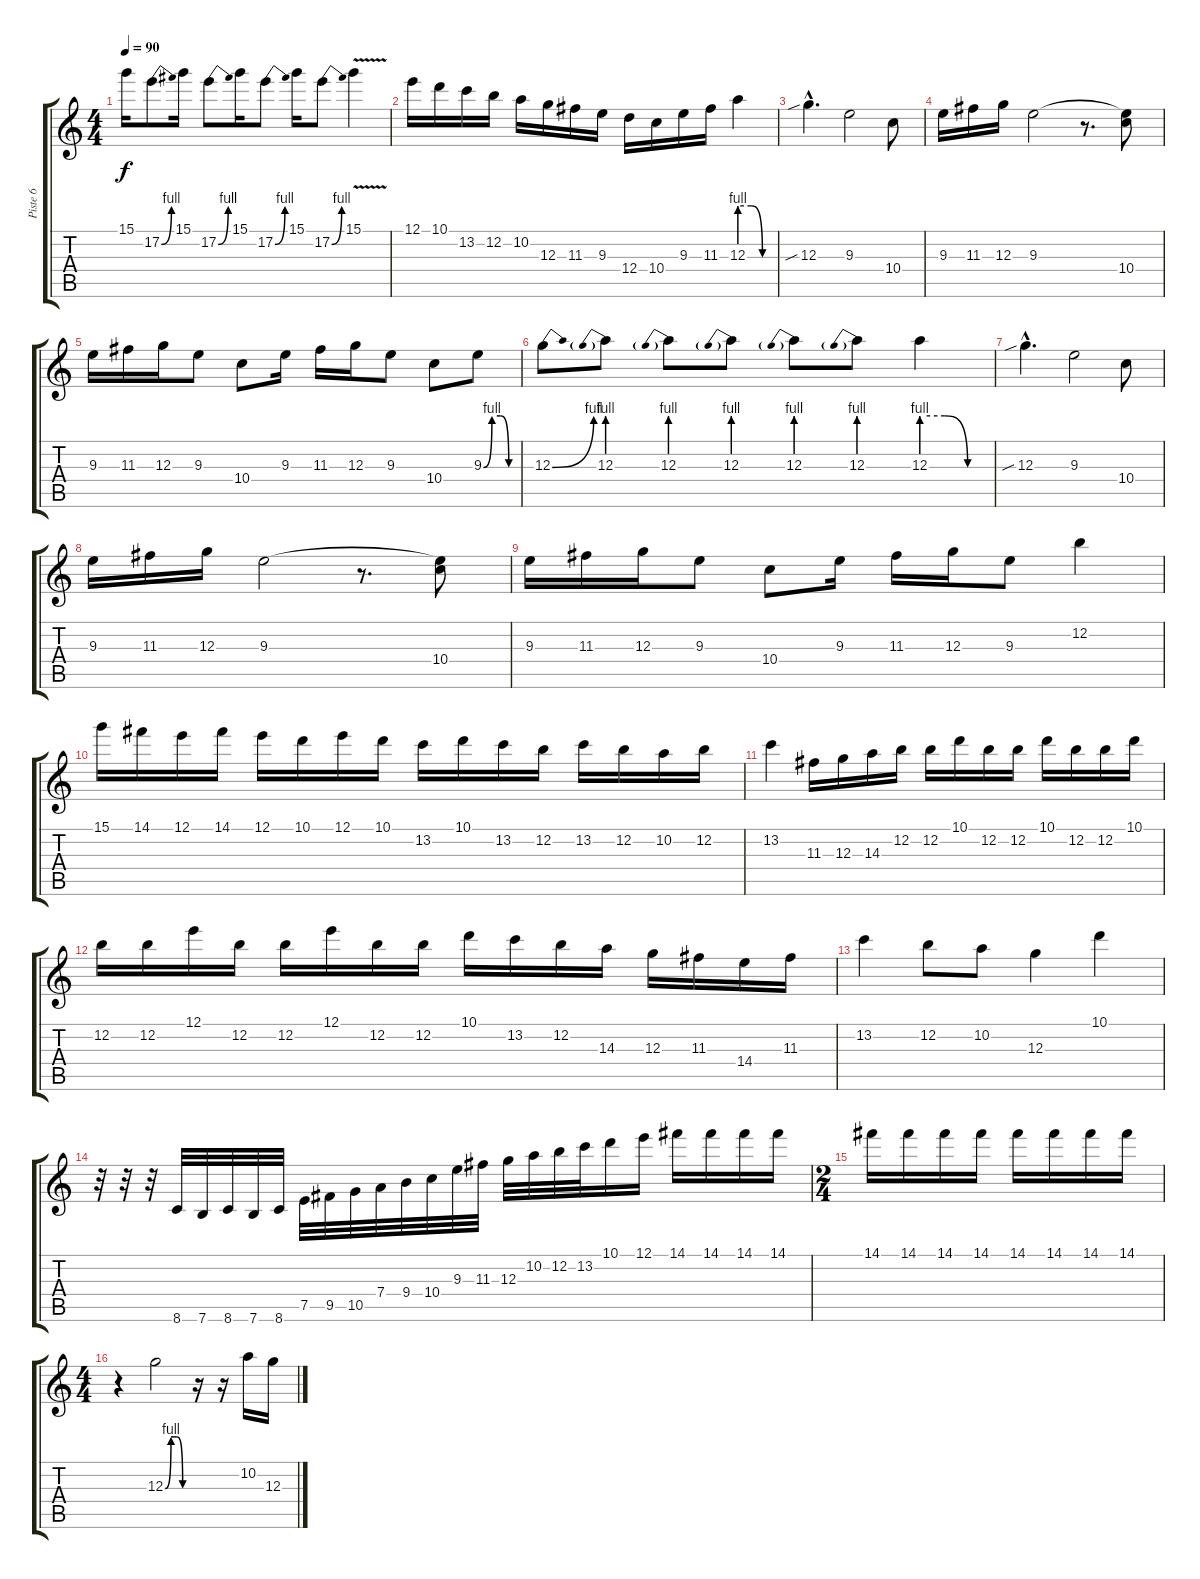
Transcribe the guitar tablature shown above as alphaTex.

\track ("Piste 6" "Piste 6") {instrument overdrivenguitar}
\staff {score tabs}
\tuning (E4 B3 G3 D3 A2 E2) {hide}
\ts (4 4)
\tempo 90
\clef g2
\ks c
15.1.16{dy f} 17.2{be (bend 0 0 60 4)}.8 15.1.16 17.2{be (bend 0 0 60 4)}.8 15.1.16 17.2{be (bend 0 0 60 4)}.8 15.1.16 17.2{be (bend 0 0 60 4)}.8 15.1{v}.4 |
12.1.16 10.1.16 13.2.16 12.2.16 10.2.16 12.3.16 11.3.16 9.3.16 12.4.16 10.4.16 9.3.16 11.3.16 12.3{be (custom 0 4 20 4 40 0 60 0)}.4 |
12.3{sib hac}.4{d} 9.3.2 10.4.8 |
9.3.16 11.3.16 12.3.16 9.3.2 r.8{d} (9.3{t} 10.4).8 |
9.3.16 11.3.16 12.3.16 9.3.8 10.4.8 9.3.16 11.3.16 12.3.16 9.3.8 10.4.8 9.3{be (custom 0 0 15 4 30 4 45 0 60 0)}.8 |
12.3{be (bend 0 0 60 4)}.8 12.3{be (prebend 0 4 60 4)}.8 12.3{be (prebend 0 4 60 4)}.8 12.3{be (prebend 0 4 60 4)}.8 12.3{be (prebend 0 4 60 4)}.8 12.3{be (prebend 0 4 60 4)}.8 12.3{be (custom 0 4 20 4 40 0 60 0)}.4 |
12.3{sib hac}.4{d} 9.3.2 10.4.8 |
9.3.16 11.3.16 12.3.16 9.3.2 r.8{d} (9.3{t} 10.4).8 |
9.3.16 11.3.16 12.3.16 9.3.8 10.4.8 9.3.16 11.3.16 12.3.16 9.3.8 12.2.4 |
15.1.16 14.1.16 12.1.16 14.1.16 12.1.16 10.1.16 12.1.16 10.1.16 13.2.16 10.1.16 13.2.16 12.2.16 13.2.16 12.2.16 10.2.16 12.2.16 |
13.2.4 11.3.16 12.3.16 14.3.16 12.2.16 12.2.16 10.1.16 12.2.16 12.2.16 10.1.16 12.2.16 12.2.16 10.1.16 |
12.2.16 12.2.16 12.1.16 12.2.16 12.2.16 12.1.16 12.2.16 12.2.16 10.1.16 13.2.16 12.2.16 14.3.16 12.3.16 11.3.16 14.4.16 11.3.16 |
13.2.4 12.2.8 10.2.8 12.3.4 10.1.4 |
r.32 r.32 r.32 8.6.32 7.6.32 8.6.32 7.6.32 8.6.32 7.5.32 9.5.32 10.5.32 7.4.32 9.4.32 10.4.32 9.3.32 11.3.32 12.3.32 10.2.32 12.2.32 13.2.32 10.1.16 12.1.16 14.1.16 14.1.16 14.1.16 14.1.16 |
\ts (2 4)
14.1.16 14.1.16 14.1.16 14.1.16 14.1.16 14.1.16 14.1.16 14.1.16 |
\ts (4 4)
r.4 12.3{be (custom 0 0 15 4 30 4 45 0 60 0)}.2 r.16 r.16 10.2.16 12.3.16
